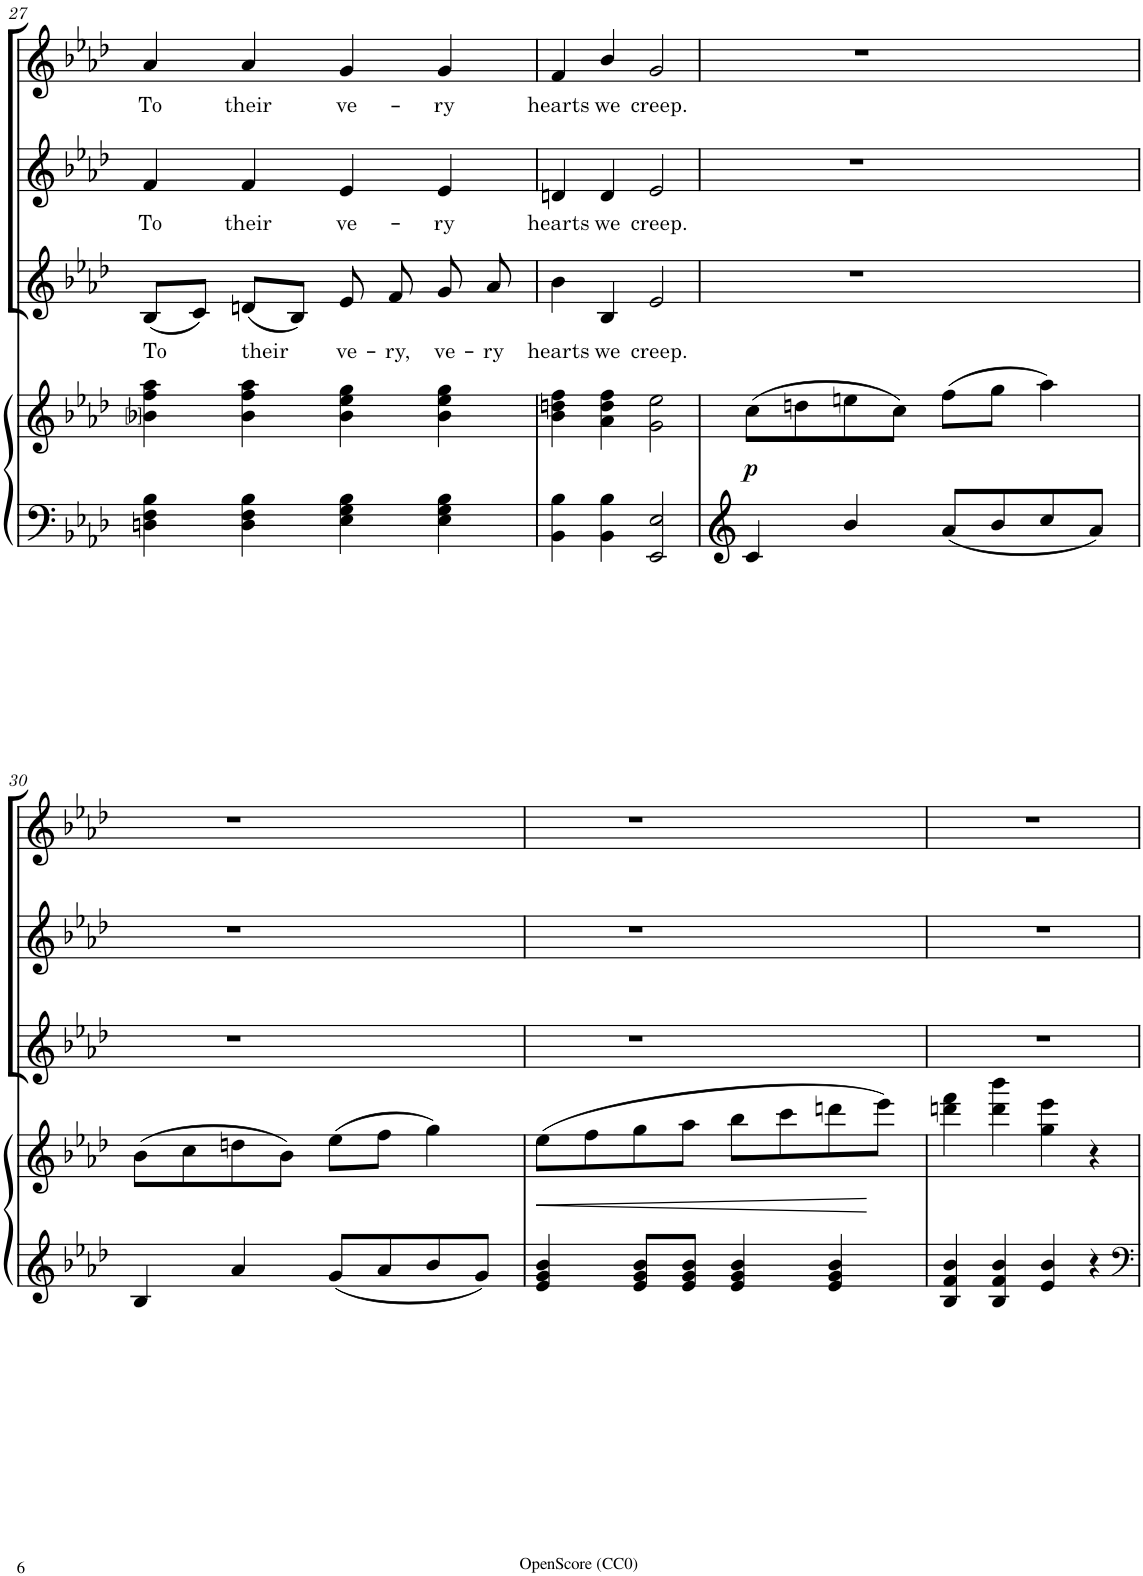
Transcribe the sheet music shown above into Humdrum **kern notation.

**kern	**kern	**dynam	**kern	**text	**kern	**text	**kern	**text
*part4	*part4	*part4	*part3	*part3	*part2	*part2	*part1	*part1
*staff5	*staff4	*staff4/5	*staff3	*staff3	*staff2	*staff2	*staff1	*staff1
*I"Piano	*	*	*I"Voice 3	*	*I"Voice 2	*	*I"Voice 1	*
*I'Pno	*	*	*	*	*	*	*	*
!!LO:PB:g=z
*clefF4	*clefG2	*	*clefG2	*	*clefG2	*	*clefG2	*
*k[b-e-a-d-]	*k[b-e-a-d-]	*	*k[b-e-a-d-]	*	*k[b-e-a-d-]	*	*k[b-e-a-d-]	*
*M2/2	*M2/2	*	*M2/2	*	*M2/2	*	*M2/2	*
*met(c|)	*met(c|)	*	*met(c|)	*	*met(c|)	*	*met(c|)	*
=27	=27	=27	=27	=27	=27	=27	=27	=27
!	!	!	!	!LO:LY:b	!	!LO:LY:b	!	!LO:LY:b
4Dn\ 4F\ 4B-\	4b-j\ 4ff\ 4aa-\	.	(8B-/L	To	4f/	To	4a-/	To
.	.	.	8c/J)	.	.	.	.	.
!	!	!	!	!LO:LY:b	!	!LO:LY:b	!	!LO:LY:b
4D\ 4F\ 4B-\	4b-\ 4ff\ 4aa-\	.	(8dn/L	their	4f/	their	4a-/	their
.	.	.	8B-/J)	.	.	.	.	.
!	!	!	!	!LO:LY:b	!	!LO:LY:b	!	!LO:LY:b
4E-\ 4G\ 4B-\	4b-\ 4ee-\ 4gg\	.	8e-/	ve-	4e-/	ve-	4g/	ve-
!	!	!	!	!LO:LY:b	!	!	!	!
.	.	.	8f/	-ry,	.	.	.	.
!	!	!	!	!LO:LY:b	!	!LO:LY:b	!	!LO:LY:b
4E-\ 4G\ 4B-\	4b-\ 4ee-\ 4gg\	.	8g/	ve-	4e-/	-ry	4g/	-ry
!	!	!	!	!LO:LY:b	!	!	!	!
.	.	.	8a-/	-ry	.	.	.	.
=28	=28	=28	=28	=28	=28	=28	=28	=28
!	!	!	!	!LO:LY:b	!	!LO:LY:b	!	!LO:LY:b
4BB-\ 4B-\	4b-\ 4ddn\ 4ff\	.	4b-\	hearts	4dn/	hearts	4f/	hearts
!	!	!	!	!LO:LY:b	!	!LO:LY:b	!	!LO:LY:b
4BB-\ 4B-\	4a-\ 4dd\ 4ff\	.	4B-/	we	4d/	we	4b-/	we
!	!	!	!	!LO:LY:b	!	!LO:LY:b	!	!LO:LY:b
2EE-/ 2E-/	2g\ 2ee-\	.	2e-/	creep.	2e-/	creep.	2g/	creep.
=29	=29	=29	=29	=29	=29	=29	=29	=29
!	!	!LO:DY:b	!	!	!	!	!	!
4c/	(8cc\L	p	1r	.	1r	.	1r	.
.	8ddn\	.	.	.	.	.	.	.
4b-/	8een\	.	.	.	.	.	.	.
.	8cc\J)	.	.	.	.	.	.	.
8a-/L	(8ff\L	.	.	.	.	.	.	.
8b-/	8gg\J	.	.	.	.	.	.	.
8cc/	4aa-\)	.	.	.	.	.	.	.
8a-/J	.	.	.	.	.	.	.	.
!!LO:LB:g=z
=30	=30	=30	=30	=30	=30	=30	=30	=30
*	*	*	*^	*	*^	*	*^	*
4B-/	(8b-\L	.	1r	4d-	.	1r	4d-	.	1r	4d-	.
.	8cc\	.	.	.	.	.	.	.	.	.	.
4a-/	8ddn\	.	.	2.ryy	.	.	2.ryy	.	.	2.ryy	.
.	8b-\J)	.	.	.	.	.	.	.	.	.	.
8g/L	(8ee-\L	.	.	.	.	.	.	.	.	.	.
8a-/	8ff\J	.	.	.	.	.	.	.	.	.	.
8b-/	4gg\)	.	.	.	.	.	.	.	.	.	.
8g/J	.	.	.	.	.	.	.	.	.	.	.
=31	=31	=31	=31	=31	=31	=31	=31	=31	=31	=31	=31
!	!	!LO:HP:b	!	!	!	!	!	!	!	!	!
4e-/ 4g/ 4b-/	(8ee-\L	<	1r	4d-	.	1r	4d-	.	1r	4d-	.
.	8ff\	.	.	.	.	.	.	.	.	.	.
8e-/ 8g/ 8b-/L	8gg\	.	.	2.ryy	.	.	2.ryy	.	.	2.ryy	.
8e-/ 8g/ 8b-/J	8aa-\J	.	.	.	.	.	.	.	.	.	.
4e-/ 4g/ 4b-/	8bb-\L	.	.	.	.	.	.	.	.	.	.
.	8ccc\	.	.	.	.	.	.	.	.	.	.
4e-/ 4g/ 4b-/	8dddn\	.	.	.	.	.	.	.	.	.	.
.	8eee-\J)	[	.	.	.	.	.	.	.	.	.
*	*	*	*	*	*	*	*	*	*v	*v	*
=32	=32	=32	=32	=32	=32	=32	=32	=32	=32	=32
4B-/ 4f/ 4b-/	4dddn\ 4fff\	.	1r	4d-	.	1r	4d-	.	1r	.
4B-/ 4f/ 4b-/	4ddd\ 4bbb-\	.	.	2.ryy	.	.	2.ryy	.	.	.
4e-/ 4b-/	4gg\ 4eee-\	.	.	.	.	.	.	.	.	.
4r	4r	.	.	.	.	.	.	.	.	.
*	*	*	*v	*v	*	*	*	*	*	*
*	*	*	*	*	*v	*v	*	*	*
=	=	=	=	=	=	=	=	=
*-	*-	*-	*-	*-	*-	*-	*-	*-
